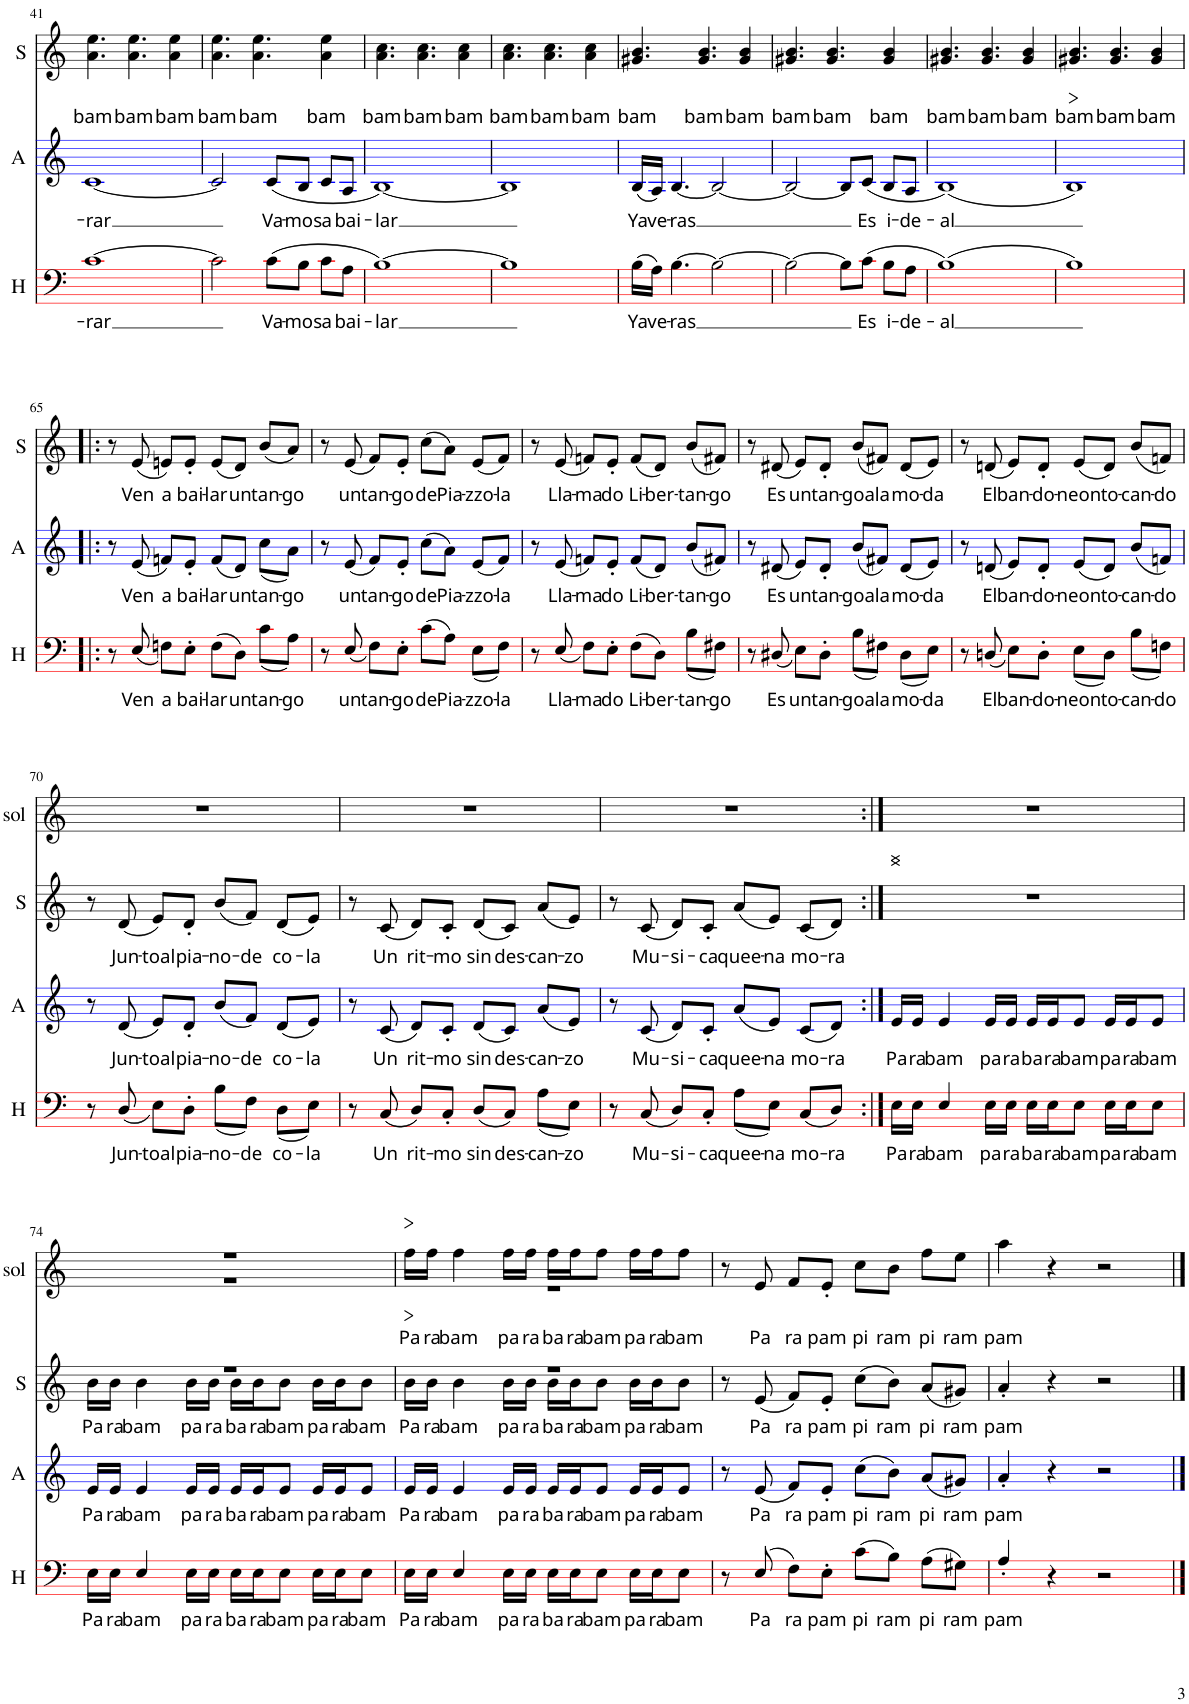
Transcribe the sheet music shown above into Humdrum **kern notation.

**kern	**text	**kern	**text	**kern	**text	**kern	**text	**dynam
*part4	*part4	*part3	*part3	*part2	*part2	*part1	*part1	*part1
*staff4	*staff4	*staff3	*staff3	*staff2	*staff2	*staff1	*staff1	*staff1
*I"H.	*	*I"Alto	*	*I"Sop	*	*I"Sol	*	*
*I'H	*	*I'A	*	*I'S	*	*I'sol	*	*
!!LO:PB:g=z
*clefF4	*	*clefG2	*	*clefG2	*	*clefG2	*	*
*	*	*	*	*Trd5c9	*	*	*	*
*k[]	*	*k[]	*	*k[]	*	*k[]	*	*
*M4/4	*	*M4/4	*	*M4/4	*	*M4/4	*	*
=41	=41	=41	=41	=41	=41	=41	=41	=41
!	!LO:LY:b	!	!LO:LY:b	!	!LO:LY:b	!	!	!
[>1c	-rar	[<1c	-rar	4.a\ 4.ee\	bam	1r	.	.
!	!	!	!	!	!LO:LY:b	!	!	!
.	.	.	.	4.a\ 4.ee\	bam	.	.	.
!	!	!	!	!	!LO:LY:b	!	!	!
.	.	.	.	4a\ 4ee\	bam	.	.	.
=42	=42	=42	=42	=42	=42	=42	=42	=42
!	!	!	!	!	!LO:LY:b	!	!	!
2c\]	.	2c/]	.	4.a\ 4.ee\	bam	1r	.	.
!	!	!	!	!	!LO:LY:b	!	!	!
.	.	.	.	4.a\ 4.ee\	bam	.	.	.
!	!LO:LY:b	!	!LO:LY:b	!	!	!	!	!
(>8c\L	Va-	(<8c/L	Va-	.	.	.	.	.
!	!LO:LY:b	!	!LO:LY:b	!	!	!	!	!
8B\J	-mos	8B/J	-mos	.	.	.	.	.
!	!LO:LY:b	!	!LO:LY:b	!	!LO:LY:b	!	!	!
8c\L	a	8c/L	a	4a\ 4ee\	bam	.	.	.
!	!LO:LY:b	!	!LO:LY:b	!	!	!	!	!
8A\J	bai-	8A/J	bai-	.	.	.	.	.
=43	=43	=43	=43	=43	=43	=43	=43	=43
!	!LO:LY:b	!	!LO:LY:b	!	!LO:LY:b	!	!	!
[>1B)	-lar	[<1B)	-lar	4.a\ 4.cc\	bam	1r	.	.
!	!	!	!	!	!LO:LY:b	!	!	!
.	.	.	.	4.a\ 4.cc\	bam	.	.	.
!	!	!	!	!	!LO:LY:b	!	!	!
.	.	.	.	4a\ 4cc\	bam	.	.	.
=44	=44	=44	=44	=44	=44	=44	=44	=44
!	!	!	!	!	!LO:LY:b	!	!	!
1B]	.	1B]	.	4.a\ 4.cc\	bam	1r	.	.
!	!	!	!	!	!LO:LY:b	!	!	!
.	.	.	.	4.a\ 4.cc\	bam	.	.	.
!	!	!	!	!	!LO:LY:b	!	!	!
.	.	.	.	4a\ 4cc\	bam	.	.	.
=45	=45	=45	=45	=45	=45	=45	=45	=45
!	!LO:LY:b	!	!LO:LY:b	!	!LO:LY:b	!	!	!
(>16B\LL	Ya	(<16B/LL	Ya	4.g#X/ 4.b/	bam	1r	.	.
!	!LO:LY:b	!	!LO:LY:b	!	!	!	!	!
16A\JJ)	ve-	16A/JJ)	ve-	.	.	.	.	.
!	!LO:LY:b	!	!LO:LY:b	!	!	!	!	!
[>4.B\	-ras	[<4.B/	-ras	.	.	.	.	.
!	!	!	!	!	!LO:LY:b	!	!	!
.	.	.	.	4.g#/ 4.b/	bam	.	.	.
2B\_	.	2B/_	.	.	.	.	.	.
!	!	!	!	!	!LO:LY:b	!	!	!
.	.	.	.	4g#/ 4b/	bam	.	.	.
=46	=46	=46	=46	=46	=46	=46	=46	=46
!	!	!	!	!	!LO:LY:b	!	!	!
2B\_	.	2B/_	.	4.g#X/ 4.b/	bam	1r	.	.
!	!	!	!	!	!LO:LY:b	!	!	!
.	.	.	.	4.g#/ 4.b/	bam	.	.	.
8B\L]	.	8B/L]	.	.	.	.	.	.
!	!LO:LY:b	!	!LO:LY:b	!	!	!	!	!
(>8c\J	Es	(<8c/J	Es	.	.	.	.	.
!	!LO:LY:b	!	!LO:LY:b	!	!LO:LY:b	!	!	!
8B\L	i-	8B/L	i-	4g#/ 4b/	bam	.	.	.
!	!LO:LY:b	!	!LO:LY:b	!	!	!	!	!
8A\J	-de-	8A/J	-de-	.	.	.	.	.
=47	=47	=47	=47	=47	=47	=47	=47	=47
!	!LO:LY:b	!	!LO:LY:b	!	!LO:LY:b	!	!	!
(>1B)	-al	(<1B)	-al	4.g#X/ 4.b/	bam	1r	.	.
!	!	!	!	!	!LO:LY:b	!	!	!
.	.	.	.	4.g#/ 4.b/	bam	.	.	.
!	!	!	!	!	!LO:LY:b	!	!	!
.	.	.	.	4g#/ 4b/	bam	.	.	.
.	.	.	.	.	.	.	.	]
=48	=48	=48	=48	=48	=48	=48	=48	=48
!	!	!	!	!	!LO:LY:b	!	!	!
1B)	.	1B)	.	4.g#X/ 4.b/	bam	1r	.	.
!	!	!	!	!	!LO:LY:b	!	!	!
.	.	.	.	4.g#/ 4.b/	bam	.	.	.
!	!	!	!	!	!LO:LY:b	!	!	!
.	.	.	.	4g#/ 4b/	bam	.	.	.
!!LO:LB:g=z
=65!|:	=65!|:	=65!|:	=65!|:	=65!|:	=65!|:	=65!|:	=65!|:	=65!|:
8r	.	8r	.	8r	.	1r	.	.
!	!LO:LY:b	!	!LO:LY:b	!	!LO:LY:b	!	!	!
(<8E/	Ven	(<8e/	Ven	(<8e/	Ven	.	.	.
!	!LO:LY:b	!	!LO:LY:b	!	!LO:LY:b	!	!	!
8Fn\L)	a	8fn/L)	a	8en/L)	a	.	.	.
!	!LO:LY:b	!	!LO:LY:b	!	!LO:LY:b	!	!	!
8E'\J	bai-	8e'/J	bai-	8e'/J	bai-	.	.	.
!	!LO:LY:b	!	!LO:LY:b	!	!LO:LY:b	!	!	!
(8F\L	-lar	(8f/L	-lar	(8e/L	-lar	.	.	.
!	!LO:LY:b	!	!LO:LY:b	!	!LO:LY:b	!	!	!
8D\J)	un	8d/J)	un	8d/J)	un	.	.	.
!	!LO:LY:b	!	!LO:LY:b	!	!LO:LY:b	!	!	!
(<8c\L	tan-	(<8cc\L	tan-	(<8b/L	tan-	.	.	.
!	!LO:LY:b	!	!LO:LY:b	!	!LO:LY:b	!	!	!
8A\J)	-go	8a\J)	-go	8a/J)	-go	.	.	.
=66	=66	=66	=66	=66	=66	=66	=66	=66
8r	.	8r	.	8r	.	1r	.	.
!	!LO:LY:b	!	!LO:LY:b	!	!LO:LY:b	!	!	!
(<8E/	un	(<8e/	un	(<8e/	un	.	.	.
!	!LO:LY:b	!	!LO:LY:b	!	!LO:LY:b	!	!	!
8F\L)	tan-	8f/L)	tan-	8f/L)	tan-	.	.	.
!	!LO:LY:b	!	!LO:LY:b	!	!LO:LY:b	!	!	!
8E'\J	-go	8e'/J	-go	8e'/J	-go	.	.	.
!	!LO:LY:b	!	!LO:LY:b	!	!LO:LY:b	!	!	!
(8c\L	de	(8cc\L	de	(8cc\L	de	.	.	.
!	!LO:LY:b	!	!LO:LY:b	!	!LO:LY:b	!	!	!
8A\J)	Pia-	8a\J)	Pia-	8a\J)	Pia-	.	.	.
!	!LO:LY:b	!	!LO:LY:b	!	!LO:LY:b	!	!	!
(<8E\L	-zzo-	(<8e/L	-zzo-	(<8e/L	-zzo-	.	.	.
!	!LO:LY:b	!	!LO:LY:b	!	!LO:LY:b	!	!	!
8F\J)	-la	8f/J)	-la	8f/J)	-la	.	.	.
=67	=67	=67	=67	=67	=67	=67	=67	=67
8r	.	8r	.	8r	.	1r	.	.
!	!LO:LY:b	!	!LO:LY:b	!	!LO:LY:b	!	!	!
(<8E/	Lla-	(<8e/	Lla-	(<8e/	Lla-	.	.	.
!	!LO:LY:b	!	!LO:LY:b	!	!LO:LY:b	!	!	!
8F\L)	-ma	8fn/L)	-ma	8fn/L)	-ma	.	.	.
!	!LO:LY:b	!	!LO:LY:b	!	!LO:LY:b	!	!	!
8E'\J	do	8e'/J	do	8e'/J	do	.	.	.
!	!LO:LY:b	!	!LO:LY:b	!	!LO:LY:b	!	!	!
(8F\L	Li-	(8f/L	Li-	(8f/L	Li-	.	.	.
!	!LO:LY:b	!	!LO:LY:b	!	!LO:LY:b	!	!	!
8D\J)	-ber-	8d/J)	-ber-	8d/J)	-ber-	.	.	.
!	!LO:LY:b	!	!LO:LY:b	!	!LO:LY:b	!	!	!
(<8B\L	-tan-	(<8b/L	-tan-	(<8b/L	-tan-	.	.	.
!	!LO:LY:b	!	!LO:LY:b	!	!LO:LY:b	!	!	!
8F#X\J)	-go	8f#X/J)	-go	8f#X/J)	-go	.	.	.
=68	=68	=68	=68	=68	=68	=68	=68	=68
8r	.	8r	.	8r	.	1r	.	.
!	!LO:LY:b	!	!LO:LY:b	!	!LO:LY:b	!	!	!
(<8D#X/	Es	(<8d#X/	Es	(<8d#X/	Es	.	.	.
!	!LO:LY:b	!	!LO:LY:b	!	!LO:LY:b	!	!	!
8E\L)	un	8e/L)	un	8e/L)	un	.	.	.
!	!LO:LY:b	!	!LO:LY:b	!	!LO:LY:b	!	!	!
8D#'\J	tan-	8d#'/J	tan-	8d#'/J	tan-	.	.	.
!	!LO:LY:b	!	!LO:LY:b	!	!LO:LY:b	!	!	!
(<8B\L	-goa	(<8b/L	-goa	(<8b/L	-goa	.	.	.
!	!LO:LY:b	!	!LO:LY:b	!	!LO:LY:b	!	!	!
8F#X\J)	la	8f#X/J)	la	8f#X/J)	la	.	.	.
!	!LO:LY:b	!	!LO:LY:b	!	!LO:LY:b	!	!	!
(<8D#\L	mo-	(<8d#/L	mo-	(<8d#/L	mo-	.	.	.
!	!LO:LY:b	!	!LO:LY:b	!	!LO:LY:b	!	!	!
8E\J)	-da	8e/J)	-da	8e/J)	-da	.	.	.
=69	=69	=69	=69	=69	=69	=69	=69	=69
8r	.	8r	.	8r	.	1r	.	.
!	!LO:LY:b	!	!LO:LY:b	!	!LO:LY:b	!	!	!
(<8Dn/	El	(<8dn/	El	(<8dn/	El	.	.	.
!	!LO:LY:b	!	!LO:LY:b	!	!LO:LY:b	!	!	!
8E\L)	ban-	8e/L)	ban-	8e/L)	ban-	.	.	.
!	!LO:LY:b	!	!LO:LY:b	!	!LO:LY:b	!	!	!
8D'\J	-do-	8d'/J	-do-	8d'/J	-do-	.	.	.
!	!LO:LY:b	!	!LO:LY:b	!	!LO:LY:b	!	!	!
(<8E\L	-neon	(<8e/L	-neon	(<8e/L	-neon	.	.	.
!	!LO:LY:b	!	!LO:LY:b	!	!LO:LY:b	!	!	!
8D\J)	to-	8d/J)	to-	8d/J)	to-	.	.	.
!	!LO:LY:b	!	!LO:LY:b	!	!LO:LY:b	!	!	!
(<8B\L	-can-	(<8b/L	-can-	(<8b/L	-can-	.	.	.
!	!LO:LY:b	!	!LO:LY:b	!	!LO:LY:b	!	!	!
8Fn\J)	-do	8fn/J)	-do	8fn/J)	-do	.	.	.
!!LO:LB:g=z
=70	=70	=70	=70	=70	=70	=70	=70	=70
8r	.	8r	.	8r	.	1r	.	.
!	!LO:LY:b	!	!LO:LY:b	!	!LO:LY:b	!	!	!
(<8D/	Jun-	(<8d/	Jun-	(<8d/	Jun-	.	.	.
!	!LO:LY:b	!	!LO:LY:b	!	!LO:LY:b	!	!	!
8E\L)	-toal	8e/L)	-toal	8e/L)	-toal	.	.	.
!	!LO:LY:b	!	!LO:LY:b	!	!LO:LY:b	!	!	!
8D'\J	pia-	8d'/J	pia-	8d'/J	pia-	.	.	.
!	!LO:LY:b	!	!LO:LY:b	!	!LO:LY:b	!	!	!
(<8B\L	-no-	(<8b/L	-no-	(<8b/L	-no-	.	.	.
!	!LO:LY:b	!	!LO:LY:b	!	!LO:LY:b	!	!	!
8F\J)	-de	8f/J)	-de	8f/J)	-de	.	.	.
!	!LO:LY:b	!	!LO:LY:b	!	!LO:LY:b	!	!	!
(<8D\L	co-	(<8d/L	co-	(<8d/L	co-	.	.	.
!	!LO:LY:b	!	!LO:LY:b	!	!LO:LY:b	!	!	!
8E\J)	-la	8e/J)	-la	8e/J)	-la	.	.	.
=71	=71	=71	=71	=71	=71	=71	=71	=71
8r	.	8r	.	8r	.	1r	.	.
!	!LO:LY:b	!	!LO:LY:b	!	!LO:LY:b	!	!	!
(<8C/	Un	(<8c/	Un	(<8c/	Un	.	.	.
!	!LO:LY:b	!	!LO:LY:b	!	!LO:LY:b	!	!	!
8D/L)	rit-	8d/L)	rit-	8d/L)	rit-	.	.	.
!	!LO:LY:b	!	!LO:LY:b	!	!LO:LY:b	!	!	!
8C'/J	-mo	8c'/J	-mo	8c'/J	-mo	.	.	.
!	!LO:LY:b	!	!LO:LY:b	!	!LO:LY:b	!	!	!
(<8D/L	sin	(<8d/L	sin	(<8d/L	sin	.	.	.
!	!LO:LY:b	!	!LO:LY:b	!	!LO:LY:b	!	!	!
8C/J)	des-	8c/J)	des-	8c/J)	des-	.	.	.
!	!LO:LY:b	!	!LO:LY:b	!	!LO:LY:b	!	!	!
(<8A\L	-can-	(<8a/L	-can-	(<8a/L	-can-	.	.	.
!	!LO:LY:b	!	!LO:LY:b	!	!LO:LY:b	!	!	!
8E\J)	-zo	8e/J)	-zo	8e/J)	-zo	.	.	.
=72	=72	=72	=72	=72	=72	=72	=72	=72
8r	.	8r	.	8r	.	1r	.	.
!	!LO:LY:b	!	!LO:LY:b	!	!LO:LY:b	!	!	!
(<8C/	Mu-	(<8c/	Mu-	(<8c/	Mu-	.	.	.
!	!LO:LY:b	!	!LO:LY:b	!	!LO:LY:b	!	!	!
8D/L)	-si-	8d/L)	-si-	8d/L)	-si-	.	.	.
!	!LO:LY:b	!	!LO:LY:b	!	!LO:LY:b	!	!	!
8C'/J	-ca	8c'/J	-ca	8c'/J	-ca	.	.	.
!	!LO:LY:b	!	!LO:LY:b	!	!LO:LY:b	!	!	!
(<8A\L	quee-	(<8a/L	quee-	(<8a/L	quee-	.	.	.
!	!LO:LY:b	!	!LO:LY:b	!	!LO:LY:b	!	!	!
8E\J)	-na	8e/J)	-na	8e/J)	-na	.	.	.
!	!LO:LY:b	!	!LO:LY:b	!	!LO:LY:b	!	!	!
(<8C/L	mo-	(<8c/L	mo-	(<8c/L	mo-	.	.	.
!	!LO:LY:b	!	!LO:LY:b	!	!LO:LY:b	!	!	!
8D/J)	-ra	8d/J)	-ra	8d/J)	-ra	.	.	.
=73:|!	=73:|!	=73:|!	=73:|!	=73:|!	=73:|!	=73:|!	=73:|!	=73:|!
!	!LO:LY:b	!	!LO:LY:b	!	!	!	!	!LO:HP:b
!	!	!	!	!	!	!	!	!LO:HP:n=1:b
16E\LL	Pa	16e/LL	Pa	1r	.	1r	.	> <
!	!LO:LY:b	!	!LO:LY:b	!	!	!	!	!
16E\JJ	ra	16e/JJ	ra	.	.	.	.	.
!	!LO:LY:b	!	!LO:LY:b	!	!	!	!	!
4E/	bam	4e/	bam	.	.	.	.	.
!	!LO:LY:b	!	!LO:LY:b	!	!	!	!	!
16E\LL	pa	16e/LL	pa	.	.	.	.	.
!	!LO:LY:b	!	!LO:LY:b	!	!	!	!	!
16E\JJ	ra	16e/JJ	ra	.	.	.	.	.
!	!LO:LY:b	!	!LO:LY:b	!	!	!	!	!
16E\LL	ba	16e/LL	ba	.	.	.	.	.
!	!LO:LY:b	!	!LO:LY:b	!	!	!	!	!
16E\J	ra	16e/J	ra	.	.	.	.	.
!	!LO:LY:b	!	!LO:LY:b	!	!	!	!	!
8E\J	bam	8e/J	bam	.	.	.	.	.
!	!LO:LY:b	!	!LO:LY:b	!	!	!	!	!
16E\LL	pa	16e/LL	pa	.	.	.	.	.
!	!LO:LY:b	!	!LO:LY:b	!	!	!	!	!
16E\J	ra	16e/J	ra	.	.	.	.	.
!	!LO:LY:b	!	!LO:LY:b	!	!	!	!	!
8E\J	bam	8e/J	bam	.	.	.	.	.
.	.	.	.	.	.	.	.	]
!!LO:LB:g=z
=74	=74	=74	=74	=74	=74	=74	=74	=74
!	!LO:LY:b	!	!LO:LY:b	!	!LO:LY:b	!	!	!LO:HP:b
*	*	*	*	*^	*	*	*	*
!	!	!	!	!	!	!	!	!	!LO:HP:n=1:b
*	*	*	*	*	*	*	*^	*	*
16E\LL	Pa	16e/LL	Pa	1r	16b\LL	Pa	1r	1r	.	> <
!	!LO:LY:b	!	!LO:LY:b	!	!	!LO:LY:b	!	!	!	!
16E\JJ	ra	16e/JJ	ra	.	16b\JJ	ra	.	.	.	.
!	!LO:LY:b	!	!LO:LY:b	!	!	!LO:LY:b	!	!	!	!
4E/	bam	4e/	bam	.	4b\	bam	.	.	.	.
!	!LO:LY:b	!	!LO:LY:b	!	!	!LO:LY:b	!	!	!	!
16E\LL	pa	16e/LL	pa	.	16b\LL	pa	.	.	.	.
!	!LO:LY:b	!	!LO:LY:b	!	!	!LO:LY:b	!	!	!	!
16E\JJ	ra	16e/JJ	ra	.	16b\JJ	ra	.	.	.	.
!	!LO:LY:b	!	!LO:LY:b	!	!	!LO:LY:b	!	!	!	!
16E\LL	ba	16e/LL	ba	.	16b\LL	ba	.	.	.	.
!	!LO:LY:b	!	!LO:LY:b	!	!	!LO:LY:b	!	!	!	!
16E\J	ra	16e/J	ra	.	16b\J	ra	.	.	.	.
!	!LO:LY:b	!	!LO:LY:b	!	!	!LO:LY:b	!	!	!	!
8E\J	bam	8e/J	bam	.	8b\J	bam	.	.	.	.
!	!LO:LY:b	!	!LO:LY:b	!	!	!LO:LY:b	!	!	!	!
16E\LL	pa	16e/LL	pa	.	16b\LL	pa	.	.	.	.
!	!LO:LY:b	!	!LO:LY:b	!	!	!LO:LY:b	!	!	!	!
16E\J	ra	16e/J	ra	.	16b\J	ra	.	.	.	.
!	!LO:LY:b	!	!LO:LY:b	!	!	!LO:LY:b	!	!	!	!
8E\J	bam	8e/J	bam	.	8b\J	bam	.	.	.	.
*	*	*	*	*v	*v	*	*	*	*	*
*	*	*	*	*	*	*v	*v	*	*
.	.	.	.	.	.	.	.	[ ]
=75	=75	=75	=75	=75	=75	=75	=75	=75
!	!LO:LY:b	!	!LO:LY:b	!	!LO:LY:b	!	!LO:LY:b	!
*	*	*	*	*^	*	*^	*	*
16E\LL	Pa	16e/LL	Pa	1r	16b\LL	Pa	16ff\LL	1r	Pa	.
!	!LO:LY:b	!	!LO:LY:b	!	!	!LO:LY:b	!	!	!LO:LY:b	!LO:HP:n=1:b
16E\JJ	ra	16e/JJ	ra	.	16b\JJ	ra	16ff\JJ	.	ra	[ >
!	!LO:LY:b	!	!LO:LY:b	!	!	!LO:LY:b	!	!	!LO:LY:b	!
4E/	bam	4e/	bam	.	4b\	bam	4ff\	.	bam	.
!	!LO:LY:b	!	!LO:LY:b	!	!	!LO:LY:b	!	!	!LO:LY:b	!
16E\LL	pa	16e/LL	pa	.	16b\LL	pa	16ff\LL	.	pa	.
!	!LO:LY:b	!	!LO:LY:b	!	!	!LO:LY:b	!	!	!LO:LY:b	!
16E\JJ	ra	16e/JJ	ra	.	16b\JJ	ra	16ff\JJ	.	ra	.
!	!LO:LY:b	!	!LO:LY:b	!	!	!LO:LY:b	!	!	!LO:LY:b	!
16E\LL	ba	16e/LL	ba	.	16b\LL	ba	16ff\LL	.	ba	.
!	!LO:LY:b	!	!LO:LY:b	!	!	!LO:LY:b	!	!	!LO:LY:b	!
16E\J	ra	16e/J	ra	.	16b\J	ra	16ff\J	.	ra	.
!	!LO:LY:b	!	!LO:LY:b	!	!	!LO:LY:b	!	!	!LO:LY:b	!
8E\J	bam	8e/J	bam	.	8b\J	bam	8ff\J	.	bam	.
!	!LO:LY:b	!	!LO:LY:b	!	!	!LO:LY:b	!	!	!LO:LY:b	!
16E\LL	pa	16e/LL	pa	.	16b\LL	pa	16ff\LL	.	pa	.
!	!LO:LY:b	!	!LO:LY:b	!	!	!LO:LY:b	!	!	!LO:LY:b	!
16E\J	ra	16e/J	ra	.	16b\J	ra	16ff\J	.	ra	.
!	!LO:LY:b	!	!LO:LY:b	!	!	!LO:LY:b	!	!	!LO:LY:b	!
8E\J	bam	8e/J	bam	.	8b\J	bam	8ff\J	.	bam	.
*	*	*	*	*v	*v	*	*	*	*	*
*	*	*	*	*	*	*v	*v	*	*
=76	=76	=76	=76	=76	=76	=76	=76	=76
8r	.	8r	.	8r	.	8r	.	.
!	!LO:LY:b	!	!LO:LY:b	!	!LO:LY:b	!	!LO:LY:b	!
(>8E/	Pa	(<8e/	Pa	(<8e/	Pa	8e/	Pa	.
!	!LO:LY:b	!	!LO:LY:b	!	!LO:LY:b	!	!LO:LY:b	!
8F\L)	ra	8f/L)	ra	8f/L)	ra	8f/L	ra	.
!	!LO:LY:b	!	!LO:LY:b	!	!LO:LY:b	!	!LO:LY:b	!
8E'\J	pam	8e'/J	pam	8e'/J	pam	8e'/J	pam	.
!	!LO:LY:b	!	!LO:LY:b	!	!LO:LY:b	!	!LO:LY:b	!
(>8c\L	pi	(>8cc\L	pi	(>8cc\L	pi	8cc\L	pi	.
!	!LO:LY:b	!	!LO:LY:b	!	!LO:LY:b	!	!LO:LY:b	!
8B\J)	ram	8b\J)	ram	8b\J)	ram	8b\J	ram	.
!	!LO:LY:b	!	!LO:LY:b	!	!LO:LY:b	!	!LO:LY:b	!
(>8A\L	pi	(<8a/L	pi	(<8a/L	pi	8ff\L	pi	.
!	!LO:LY:b	!	!LO:LY:b	!	!LO:LY:b	!	!LO:LY:b	!
8G#X\J)	ram	8g#X/J)	ram	8g#X/J)	ram	8ee\J	ram	.
=77	=77	=77	=77	=77	=77	=77	=77	=77
!	!LO:LY:b	!	!LO:LY:b	!	!LO:LY:b	!	!LO:LY:b	!
4A'/	pam	4a'/	pam	4a'/	pam	4aa\	pam	.
4r	.	4r	.	4r	.	4r	.	.
2r	.	2r	.	2r	.	2r	.	.
==	==	==	==	==	==	==	==	==
*-	*-	*-	*-	*-	*-	*-	*-	*-
